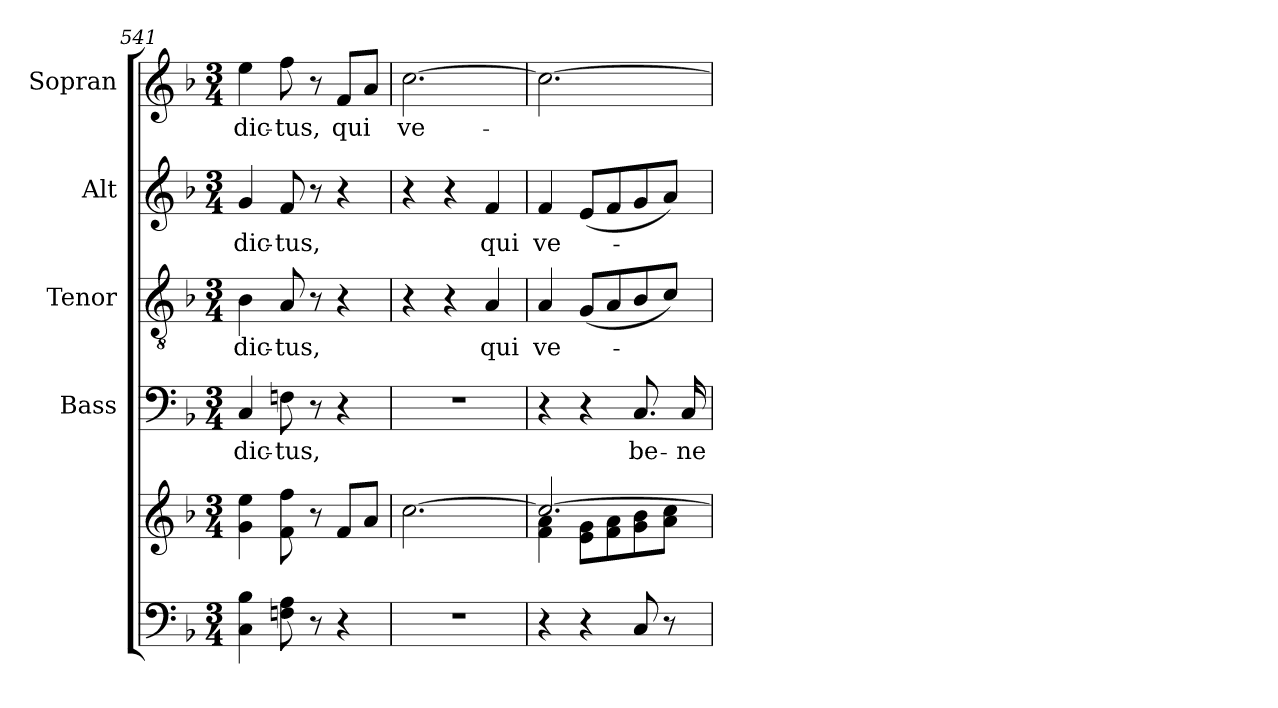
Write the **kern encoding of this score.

**kern	**kern	**kern	**text	**kern	**text	**kern	**text	**kern	**text
*part5	*part5	*part4	*part4	*part3	*part3	*part2	*part2	*part1	*part1
*staff6	*staff5	*staff4	*staff4	*staff3	*staff3	*staff2	*staff2	*staff1	*staff1
*	*	*I"Bass	*	*I"Tenor	*	*I"Alt	*	*I"Sopran	*
*	*	*I'B.	*	*I'T.	*	*I'A.	*	*I'S.	*
*clefF4	*clefG2	*clefF4	*	*clefGv2	*	*clefG2	*	*clefG2	*
*k[b-]	*k[b-]	*k[b-]	*	*k[b-]	*	*k[b-]	*	*k[b-]	*
*F:	*F:	*F:	*	*F:	*	*F:	*	*F:	*
*M3/4	*M3/4	*M3/4	*	*M3/4	*	*M3/4	*	*M3/4	*
=541	=541	=541	=541	=541	=541	=541	=541	=541	=541
!	!	!	!LO:LY:b	!	!LO:LY:b	!	!LO:LY:b	!	!LO:LY:b
4C\ 4B-\	4g\ 4ee\	4C/	-dic-	4B-\	-dic-	4g/	-dic-	4ee\	-dic-
!	!	!	!LO:LY:b	!	!LO:LY:b	!	!LO:LY:b	!	!LO:LY:b
8Fn\ 8A\	8f\ 8ff\	8Fn\	-tus,	8A/	-tus,	8f/	-tus,	8ff\	-tus,
8r	8r	8r	.	8r	.	8r	.	8r	.
!	!	!	!	!	!	!	!	!	!LO:LY:b
4r	8f/L	4r	.	4r	.	4r	.	8f/L	qui
.	8a/J	.	.	.	.	.	.	8a/J	.
=542	=542	=542	=542	=542	=542	=542	=542	=542	=542
!	!	!	!	!	!	!	!	!	!LO:LY:b
2.r	[2.cc\	2.r	.	4r	.	4r	.	[2.cc\	ve-
.	.	.	.	4r	.	4r	.	.	.
!	!	!	!	!	!LO:LY:b	!	!LO:LY:b	!	!
.	.	.	.	4A/	qui	4f/	qui	.	.
=543	=543	=543	=543	=543	=543	=543	=543	=543	=543
*	*^	*	*	*	*	*	*	*	*
!	!	!	!	!	!	!LO:LY:b	!	!LO:LY:b	!	!
4r	2.cc/_	4f\ 4a\	4r	.	4A/	ve-	4f/	ve-	2.cc\_	.
4r	.	8e\ 8g\L	4r	.	(<8G/L	.	(<8e/L	.	.	.
.	.	8f\ 8a\	.	.	8A/	.	8f/	.	.	.
!	!	!	!	!LO:LY:b	!	!	!	!	!	!
8C/	.	8g\ 8b-\	8.C/	be-	8B-/	.	8g/	.	.	.
8r	.	8a\ 8cc\J	.	.	8c/J)	.	8a/J)	.	.	.
!	!	!	!	!LO:LY:b	!	!	!	!	!	!
.	.	.	16C/	-ne-	.	.	.	.	.	.
*	*v	*v	*	*	*	*	*	*	*	*
=	=	=	=	=	=	=	=	=	=
*-	*-	*-	*-	*-	*-	*-	*-	*-	*-
